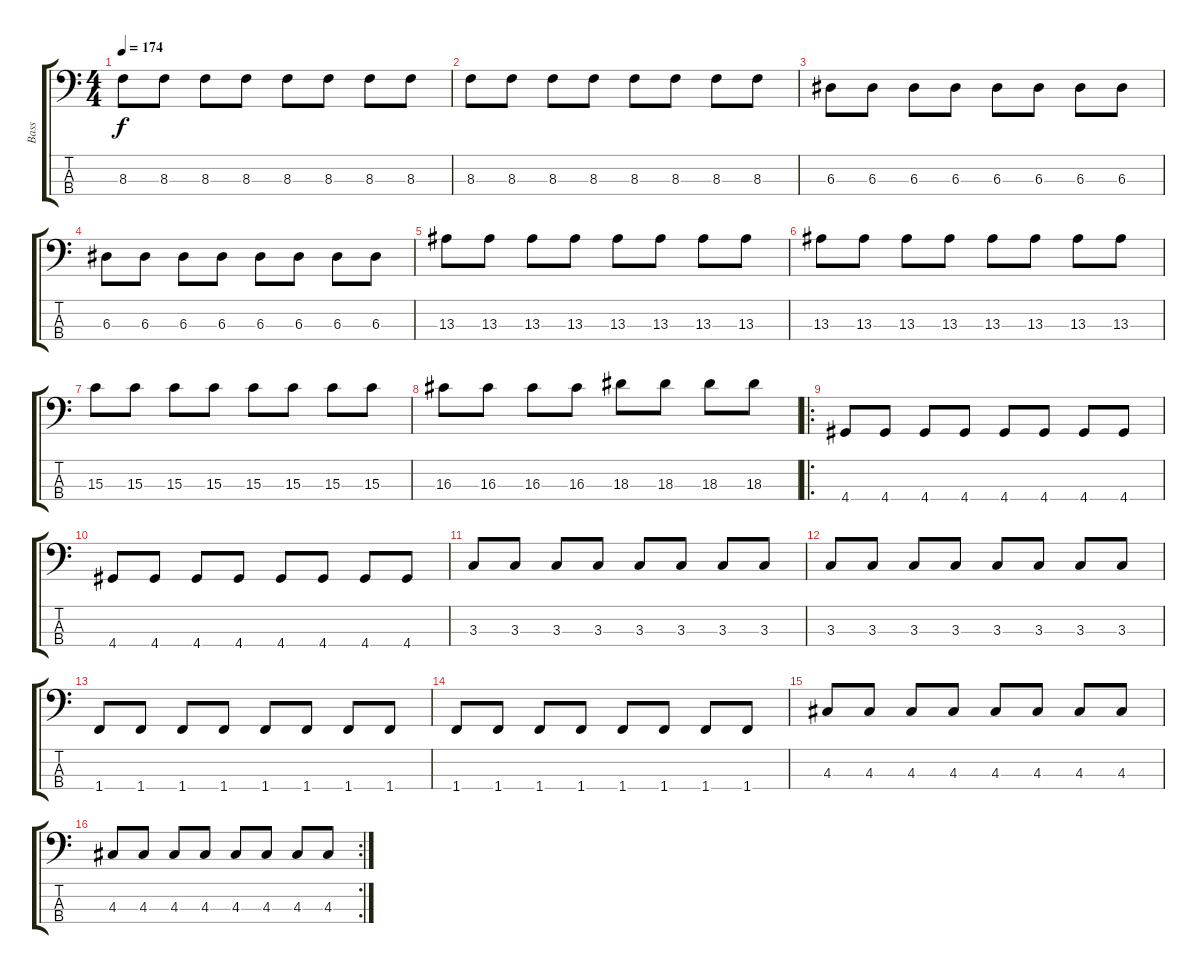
\track ("Bass" "Bass") {instrument electricbassfinger}
\staff {score tabs}
\tuning (G2 D2 A1 E1) {hide}
\ts (4 4)
\tempo 174
\clef f4
\ks c
8.3.8{dy f} 8.3.8 8.3.8 8.3.8 8.3.8 8.3.8 8.3.8 8.3.8 |
8.3.8 8.3.8 8.3.8 8.3.8 8.3.8 8.3.8 8.3.8 8.3.8 |
6.3.8 6.3.8 6.3.8 6.3.8 6.3.8 6.3.8 6.3.8 6.3.8 |
6.3.8 6.3.8 6.3.8 6.3.8 6.3.8 6.3.8 6.3.8 6.3.8 |
13.3.8 13.3.8 13.3.8 13.3.8 13.3.8 13.3.8 13.3.8 13.3.8 |
13.3.8 13.3.8 13.3.8 13.3.8 13.3.8 13.3.8 13.3.8 13.3.8 |
15.3.8 15.3.8 15.3.8 15.3.8 15.3.8 15.3.8 15.3.8 15.3.8 |
16.3.8 16.3.8 16.3.8 16.3.8 18.3.8 18.3.8 18.3.8 18.3.8 |
\ro
4.4.8 4.4.8 4.4.8 4.4.8 4.4.8 4.4.8 4.4.8 4.4.8 |
4.4.8 4.4.8 4.4.8 4.4.8 4.4.8 4.4.8 4.4.8 4.4.8 |
3.3.8 3.3.8 3.3.8 3.3.8 3.3.8 3.3.8 3.3.8 3.3.8 |
3.3.8 3.3.8 3.3.8 3.3.8 3.3.8 3.3.8 3.3.8 3.3.8 |
1.4.8 1.4.8 1.4.8 1.4.8 1.4.8 1.4.8 1.4.8 1.4.8 |
1.4.8 1.4.8 1.4.8 1.4.8 1.4.8 1.4.8 1.4.8 1.4.8 |
4.3.8 4.3.8 4.3.8 4.3.8 4.3.8 4.3.8 4.3.8 4.3.8 |
\rc 2
4.3.8 4.3.8 4.3.8 4.3.8 4.3.8 4.3.8 4.3.8 4.3.8
